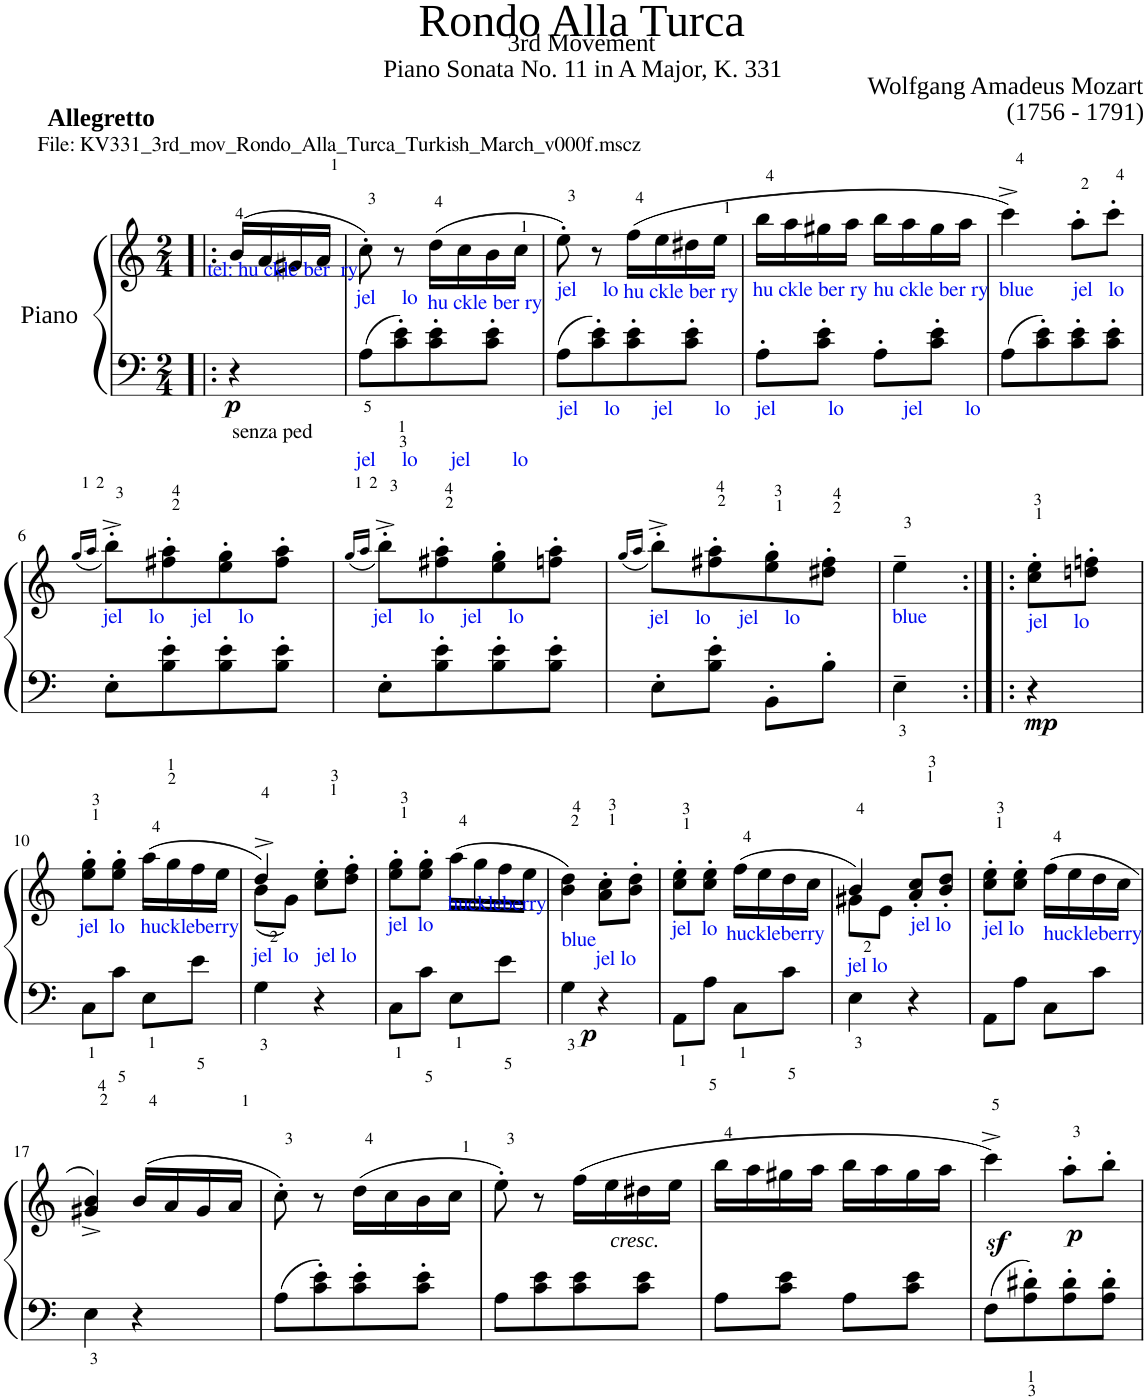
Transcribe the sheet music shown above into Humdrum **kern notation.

**kern	**kern	**dynam
*part1	*part1	*part1
*staff2	*staff1	*staff1/2
*I"Piano	*	*
*I'Pno	*	*
*clefF4	*clefG2	*
*k[]	*k[]	*
*M2/4	*M2/4	*
=1!|:	=1!|:	=1!|:
!	!LO:TX:a:B:t=Allegretto	!
!	!LO:TX:a:t=File&colon; KV331_3rd_mov_Rondo_Alla_Turca_Turkish_March_v000f.mscz	!
!	!LO:TX:a:color=#000AF3:t=tel&colon; hu ckle ber  ry	!
!LO:TX:b:t=senza ped	!	!
!	!	!LO:DY:b=2
4r	(16b/LL	p
.	16a/	.
.	16g#X/	.
.	16a/JJ	.
=2	=2	=2
!	!LO:TX:b:color=#000AF3:t=jel     lo	!
!LO:TX:b:color=#000AF1:t=jel     lo      jel        lo	!	!
8A<\L	8cc'\)	.
8c\<'< 8e\<'<	8r	.
!	!LO:TX:b:color=#000AF2:t=hu ckle ber ry	!
8c\' 8e\'	(16dd\LL	.
.	16cc\	.
8c\' 8e\'J	16b\	.
.	16cc\JJ	.
=3	=3	=3
!	!LO:TX:b:color=#000AF0:t=jel     lo	!
!LO:TX:b:color=#000AEF:t=jel     lo      jel        lo	!	!
8A\L	8ee'\)	.
8c\' 8e\'	8r	.
!	!LO:TX:b:color=#000AEF:t=hu ckle ber ry	!
8c\' 8e\'	(16ff\LL	.
.	16ee\	.
8c\' 8e\'J	16dd#X\	.
.	16ee\JJ	.
=4	=4	=4
!	!LO:TX:b:color=#000AEF:t=hu ckle ber ry	!
!LO:TX:b:color=#000AF1:t=jel          lo           jel        lo	!	!
8A'\L	16bb\LL	.
.	16aa\	.
8c\' 8e\'J	16gg#X\	.
.	16aa\JJ	.
!	!LO:TX:b:color=#000AEF:t=hu ckle ber ry	!
8A'\L	16bb\LL	.
.	16aa\	.
8c\' 8e\'J	16gg#\	.
.	16aa\JJ	.
=5	=5	=5
!	!LO:TX:b:color=#000AEF:t=blue	!
8A\L	4ccc^\)	.
8c\' 8e\'	.	.
!	!LO:TX:b:color=#000AEF:t=jel   lo	!
8c\' 8e\'	8aa'\L	.
8c\' 8e\'J	8ccc'\J	.
!!LO:LB:g=z
=6	=6	=6
.	(16qgg/LL	.
.	16qaa/JJ	.
!	!LO:TX:b:color=#000AEF:t=jel     lo     jel     lo	!
8E'\L	8bb'^\L)	.
8B\<'< 8e\<'<	8ff#X\' 8aa\'	.
8B\' 8e\'	8ee\' 8gg\'	.
8B\' 8e\'J	8ff#\' 8aa\'J	.
=7	=7	=7
.	(16qgg/LL	.
.	16qaa/JJ	.
!	!LO:TX:b:color=#000AEF:t=jel     lo     jel     lo	!
8E'\L	8bb'^\L)	.
8B\' 8e\'	8ff#X\' 8aa\'	.
8B\' 8e\'	8ee\' 8gg\'	.
8B\' 8e\'J	8ffn\' 8aa\'J	.
=8	=8	=8
.	(16qgg/LL	.
.	16qaa/JJ	.
!	!LO:TX:b:color=#000AEE:t=jel     lo     jel     lo	!
8E'\L	8bb'^\L)	.
8B\' 8e\'J	8ff#X\' 8aa\'	.
8BB'\L	8ee\' 8gg\'	.
8B'\J	8dd#X\' 8ff#\'J	.
=9	=9	=9
!	!LO:TX:b:color=#000AEF:t=blue	!
4E<~\	4ee~\	.
=9:|!|:	=9:|!|:	=9:|!|:
!	!LO:TX:b:color=#000AEE:t=jel     lo	!
!	!	!LO:DY:b=2
4r	8cc\' 8ee\'L	mp
.	8ddn\' 8ffn\'J	.
!!LO:LB:g=z
=10	=10	=10
!	!LO:TX:b:color=#000AEE:t=jel  lo   huckleberry	!
8C<\L	8ee\' 8gg\'L	.
8c<\J	8ee\' 8gg\'J	.
8E<\L	(16aa\LL	.
.	16gg\	.
8e<\J	16ff\	.
.	16ee\JJ	.
=11	=11	=11
*	*^	*
!	!LO:TX:b:color=#000AEE:t=jel  lo   jel lo	!	!
4G<\	4dd^/)	(8b\L	.
.	.	8g\J)	.
4r	8cc\' 8ee\'L	4ryy	.
.	8dd\' 8ff\'J	.	.
*	*v	*v	*
=12	=12	=12
!	!LO:TX:b:color=#000AEE:t=jel  lo	!
8C<\L	8ee\' 8gg\'L	.
8c<\J	8ee\' 8gg\'J	.
!	!LO:TX:a:color=#000AEE:t=huckleberry	!
8E<\L	(16aa\LL	.
.	16gg\	.
8e<\J	16ff\	.
.	16ee\JJ	.
=13	=13	=13
!	!LO:TX:b:color=#000AEE:t=blue	!
!	!	!LO:DY:b=2
4G<\	4b\ 4dd\)	p
!	!LO:TX:b:color=#000AEE:t=jel lo	!
4r	8a\' 8cc\'L	.
.	8b\' 8dd\'J	.
=14	=14	=14
!	!LO:TX:b:color=#000AEE:t=jel  lo	!
8AA<\L	8cc\' 8ee\'L	.
8A<\J	8cc\' 8ee\'J	.
!	!LO:TX:b:color=#000AEE:t=huckleberry	!
8C<\L	(16ff\LL	.
.	16ee\	.
8c<\J	16dd\	.
.	16cc\JJ	.
=15	=15	=15
*	*^	*
!	!LO:TX:b:color=#000AEE:t=jel lo	!	!
4E<\	4b/)	8g#X\L	.
.	.	8e\J	.
!	!LO:TX:b:color=#000AEE:t=jel lo	!	!
4r	8a/' 8cc/'L	4ryy	.
.	8b/' 8dd/'J	.	.
*	*v	*v	*
=16	=16	=16
!	!LO:TX:b:color=#000AEE:t=jel lo	!
8AA\L	8cc\' 8ee\'L	.
8A\J	8cc\' 8ee\'J	.
!	!LO:TX:b:color=#000AEE:t=huckleberry	!
8C\L	(16ff\LL	.
.	16ee\	.
8c\J	16dd\	.
.	16cc\JJ	.
!!LO:LB:g=z
=17	=17	=17
4E<\	4g#X/^ 4b/^)	.
4r	(16b/LL	.
.	16a/	.
.	16g#/	.
.	16a/JJ	.
=18	=18	=18
8A\L	8cc'\)	.
8c\' 8e\'	8r	.
8c\' 8e\'	(16dd\LL	.
.	16cc\	.
8c\' 8e\'J	16b\	.
.	16cc\JJ	.
=19	=19	=19
8A\L	8ee'\)	.
8c\ 8e\	8r	.
8c\ 8e\	(16ff\LL	.
.	16ee\	.
!	!	!LO:DY:b
8c\ 8e\J	16dd#X\	other-dynamics
.	16ee\JJ	.
=20	=20	=20
8A\L	16bb\LL	.
.	16aa\	.
8c\ 8e\J	16gg#X\	.
.	16aa\JJ	.
8A\L	16bb\LL	.
.	16aa\	.
8c\ 8e\J	16gg#\	.
.	16aa\JJ	.
=21	=21	=21
8F\L	4cccz<^\)	.
8A\<'< 8d#X\<'<	.	.
!	!	!LO:DY:b
8A\' 8d#\'	8aa'\L	p
8A\' 8d#\'J	8bb'\J	.
=	=	=
*-	*-	*-
